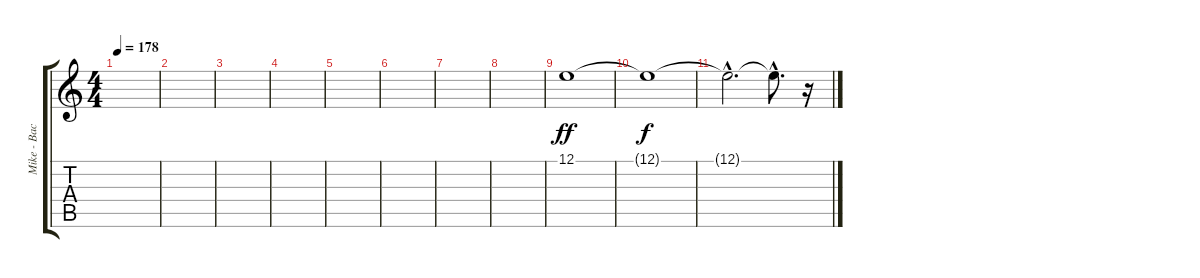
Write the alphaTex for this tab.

\track ("Mike - Backup Vocals" "Mike - Bac") {instrument lead6voice}
\staff {score tabs}
\tuning (E4 B3 G3 D3 A2 E2) {hide}
\ts (4 4)
\tempo 178
\clef g2
\ks c
|
|
|
|
|
|
|
|
12.1.1{dy ff} |
12.1{t}.1{dy f} |
12.1{hac t}.2{d} 12.1{hac t}.8{d} r.16
